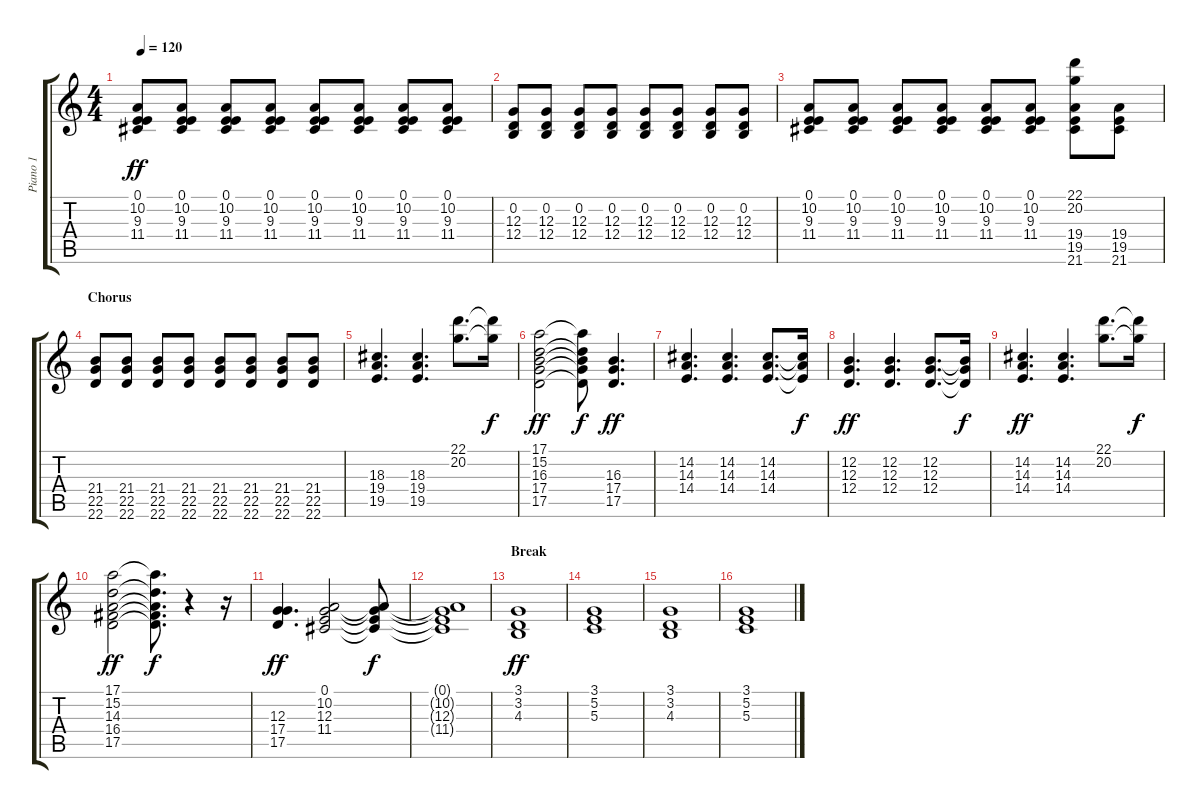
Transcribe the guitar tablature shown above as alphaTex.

\track ("Piano 1" "Piano 1") {instrument brightacousticpiano}
\staff {score tabs}
\tuning (E4 B3 G3 D3 A2 E2) {hide}
\ts (4 4)
\tempo 120
\clef g2
\ks c
(0.1 10.2 9.3 11.4).8{dy ff} (0.1 10.2 9.3 11.4).8 (0.1 10.2 9.3 11.4).8 (0.1 10.2 9.3 11.4).8 (0.1 10.2 9.3 11.4).8 (0.1 10.2 9.3 11.4).8 (0.1 10.2 9.3 11.4).8 (0.1 10.2 9.3 11.4).8 |
(0.2 12.3 12.4).8 (0.2 12.3 12.4).8 (0.2 12.3 12.4).8 (0.2 12.3 12.4).8 (0.2 12.3 12.4).8 (0.2 12.3 12.4).8 (0.2 12.3 12.4).8 (0.2 12.3 12.4).8 |
(0.1 10.2 9.3 11.4).8 (0.1 10.2 9.3 11.4).8 (0.1 10.2 9.3 11.4).8 (0.1 10.2 9.3 11.4).8 (0.1 10.2 9.3 11.4).8 (0.1 10.2 9.3 11.4).8 (22.1 20.2 19.4 19.5 21.6).8 (19.4 19.5 21.6).8 |
\section ("" "Chorus")
(21.4 22.5 22.6).8 (21.4 22.5 22.6).8 (21.4 22.5 22.6).8 (21.4 22.5 22.6).8 (21.4 22.5 22.6).8 (21.4 22.5 22.6).8 (21.4 22.5 22.6).8 (21.4 22.5 22.6).8 |
(18.3 19.4 19.5).4{d} (18.3 19.4 19.5).4{d} (22.1 20.2).8{d} (22.1{t} 20.2{t}).16{dy f} |
(17.1 15.2 16.3 17.4 17.5).2{dy ff} (17.1{t} 15.2{t} 16.3{t} 17.4{t} 17.5{t}).8{dy f} (16.3 17.4 17.5).4{d dy ff} |
(14.2 14.3 14.4).4{d} (14.2 14.3 14.4).4{d} (14.2 14.3 14.4).8{d} (14.2{t} 14.3{t} 14.4{t}).16{dy f} |
(12.2 12.3 12.4).4{d dy ff} (12.2 12.3 12.4).4{d} (12.2 12.3 12.4).8{d} (12.2{t} 12.3{t} 12.4{t}).16{dy f} |
(14.2 14.3 14.4).4{d dy ff} (14.2 14.3 14.4).4{d} (22.1 20.2).8{d} (22.1{t} 20.2{t}).16{dy f} |
(17.1 15.2 14.3 16.4 17.5).2{dy ff} (17.1{t} 15.2{t} 14.3{t} 16.4{t} 17.5{t}).8{d dy f} r.4 r.16 |
(12.3 17.4 17.5).4{d dy ff} (0.1 10.2 12.3 11.4).2 (0.1{t} 10.2{t} 12.3{t} 11.4{t}).8{dy f} |
(0.1{t} 10.2{t} 12.3{t} 11.4{t}).1 |
\section ("" "Break")
(3.1 3.2 4.3).1{dy ff} |
(3.1 5.2 5.3).1 |
(3.1 3.2 4.3).1 |
(3.1 5.2 5.3).1
